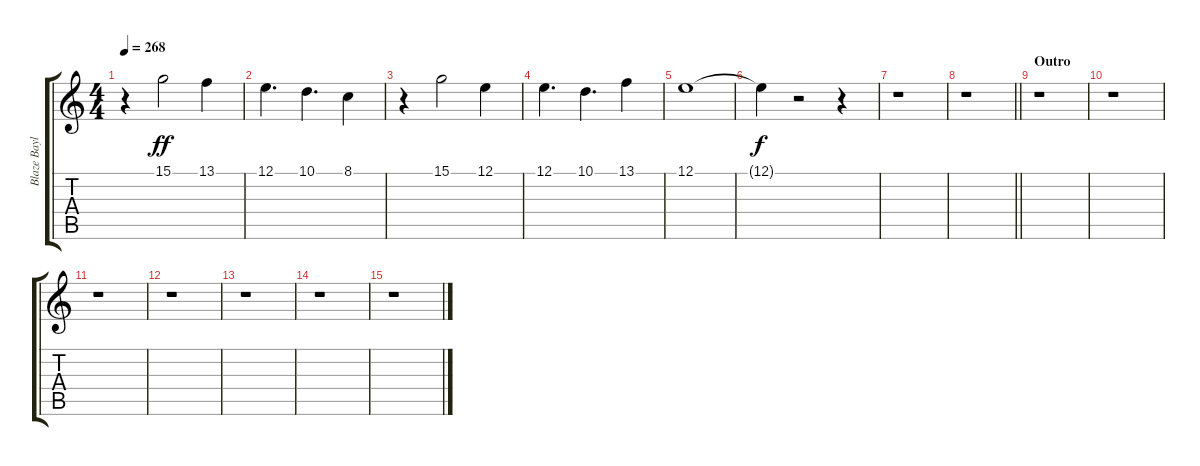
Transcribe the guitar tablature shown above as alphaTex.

\track ("Blaze Bayley" "Blaze Bayl") {instrument voiceoohs}
\staff {score tabs}
\tuning (E4 B3 G3 D3 A2 E2) {hide}
\ts (4 4)
\tempo 268
\clef g2
\ks c
r.4{dy ff} 15.1.2 13.1.4 |
12.1.4{d} 10.1.4{d} 8.1.4 |
r.4 15.1.2 12.1.4 |
12.1.4{d} 10.1.4{d} 13.1.4 |
12.1.1 |
12.1{t}.4{dy f} r.2 r.4 |
r.1 |
\barLineRight lightlight
r.1 |
\section ("" "Outro")
r.1 |
r.1 |
r.1 |
r.1 |
r.1 |
r.1 |
r.1
